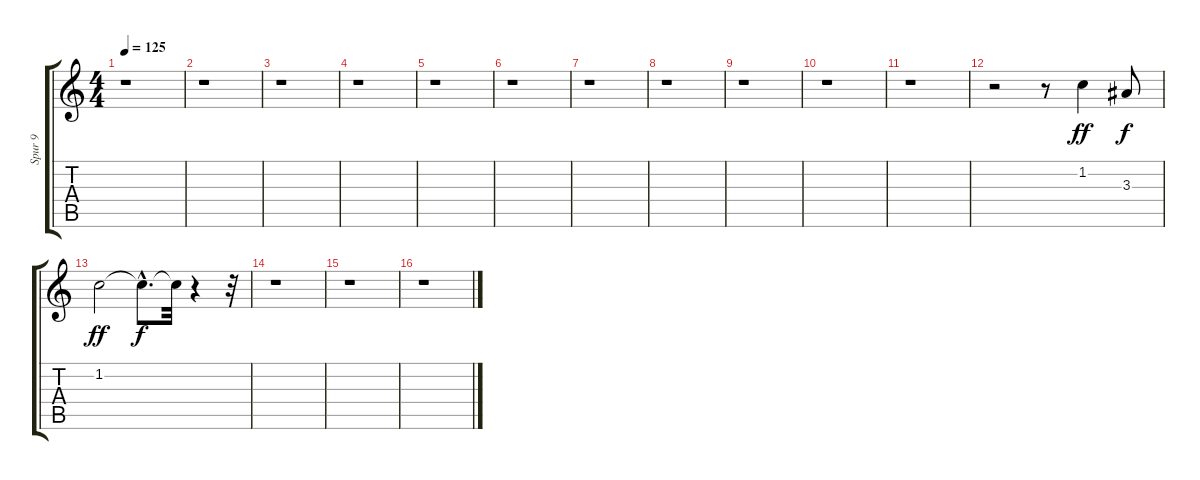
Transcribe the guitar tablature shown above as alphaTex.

\track ("Spur 9" "Spur 9") {instrument overdrivenguitar}
\staff {score tabs}
\tuning (E4 B3 G3 D3 A2 E2) {hide}
\ts (4 4)
\tempo 125
\clef g2
\ks c
r.1{dy f} |
r.1 |
r.1 |
r.1 |
r.1 |
r.1 |
r.1 |
r.1 |
r.1 |
r.1 |
r.1 |
r.2 r.8 1.2.4{dy ff} 3.3.8{dy f} |
1.2.2{dy ff} 1.2{hac t}.8{d dy f} 1.2{t}.32 r.4 r.32 |
r.1 |
r.1 |
r.1
